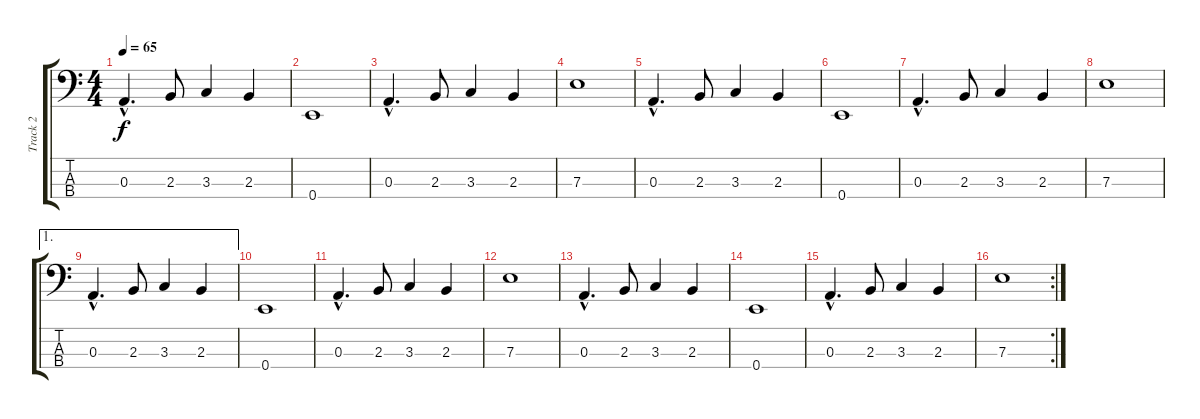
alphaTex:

\track ("Track 2" "Track 2") {instrument electricbassfinger}
\staff {score tabs}
\tuning (G2 D2 A1 E1) {hide}
\ts (4 4)
\tempo 65
\clef f4
\ks c
0.3{hac}.4{d dy f} 2.3.8 3.3.4 2.3.4 |
0.4.1 |
0.3{hac}.4{d} 2.3.8 3.3.4 2.3.4 |
7.3.1 |
0.3{hac}.4{d} 2.3.8 3.3.4 2.3.4 |
0.4.1 |
0.3{hac}.4{d} 2.3.8 3.3.4 2.3.4 |
7.3.1 |
\ae 1
0.3{hac}.4{d} 2.3.8 3.3.4 2.3.4 |
0.4.1 |
0.3{hac}.4{d} 2.3.8 3.3.4 2.3.4 |
7.3.1 |
0.3{hac}.4{d} 2.3.8 3.3.4 2.3.4 |
0.4.1 |
0.3{hac}.4{d} 2.3.8 3.3.4 2.3.4 |
\rc 2
7.3.1
